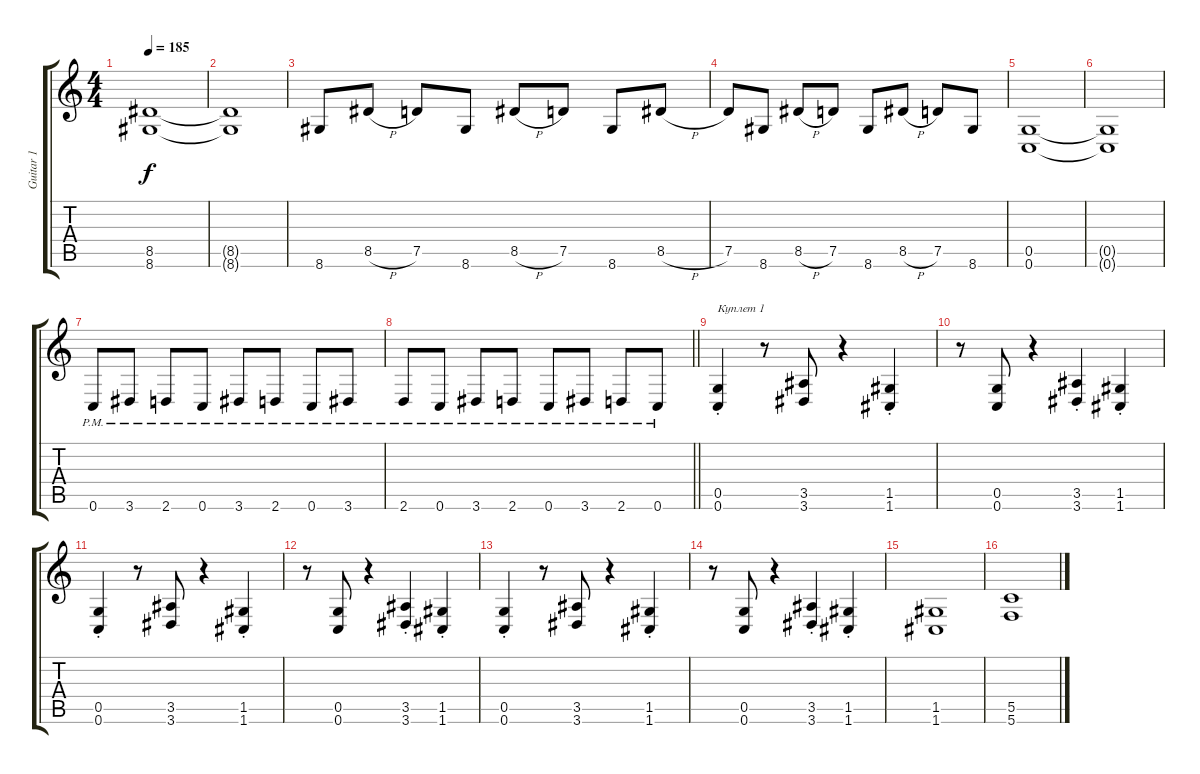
\track ("Guitar 1" "Guitar 1") {instrument distortionguitar}
\staff {score tabs}
\tuning (D4 A3 F3 C3 G2 C2) {hide}
\ts (4 4)
\tempo 185
\clef g2
\ks c
(8.5 8.6).1{dy f} |
(8.5{t} 8.6{t}).1 |
8.6.8 8.5{h}.8 7.5.8 8.6.8 8.5{h}.8 7.5.8 8.6.8 8.5{h}.8 |
7.5.8 8.6.8 8.5{h}.8 7.5.8 8.6.8 8.5{h}.8 7.5.8 8.6.8 |
(0.5 0.6).1 |
(0.5{t} 0.6{t}).1 |
0.6{pm}.8 3.6{pm}.8 2.6{pm}.8 0.6{pm}.8 3.6{pm}.8 2.6{pm}.8 0.6{pm}.8 3.6{pm}.8 |
\barLineRight lightlight
2.6{pm}.8 0.6{pm}.8 3.6{pm}.8 2.6{pm}.8 0.6{pm}.8 3.6{pm}.8 2.6{pm}.8 0.6{pm}.8 |
(0.5{st} 0.6{st}).4{txt "Куплет 1"} r.8 (3.5 3.6).8 r.4 (1.5{st} 1.6{st}).4 |
r.8 (0.5 0.6).8 r.4 (3.5{st} 3.6{st}).4 (1.5{st} 1.6{st}).4 |
(0.5{st} 0.6{st}).4 r.8 (3.5 3.6).8 r.4 (1.5{st} 1.6{st}).4 |
r.8 (0.5 0.6).8 r.4 (3.5{st} 3.6{st}).4 (1.5{st} 1.6{st}).4 |
(0.5{st} 0.6{st}).4 r.8 (3.5 3.6).8 r.4 (1.5{st} 1.6{st}).4 |
r.8 (0.5 0.6).8 r.4 (3.5{st} 3.6{st}).4 (1.5{st} 1.6{st}).4 |
(1.5 1.6).1 |
(5.5 5.6).1
